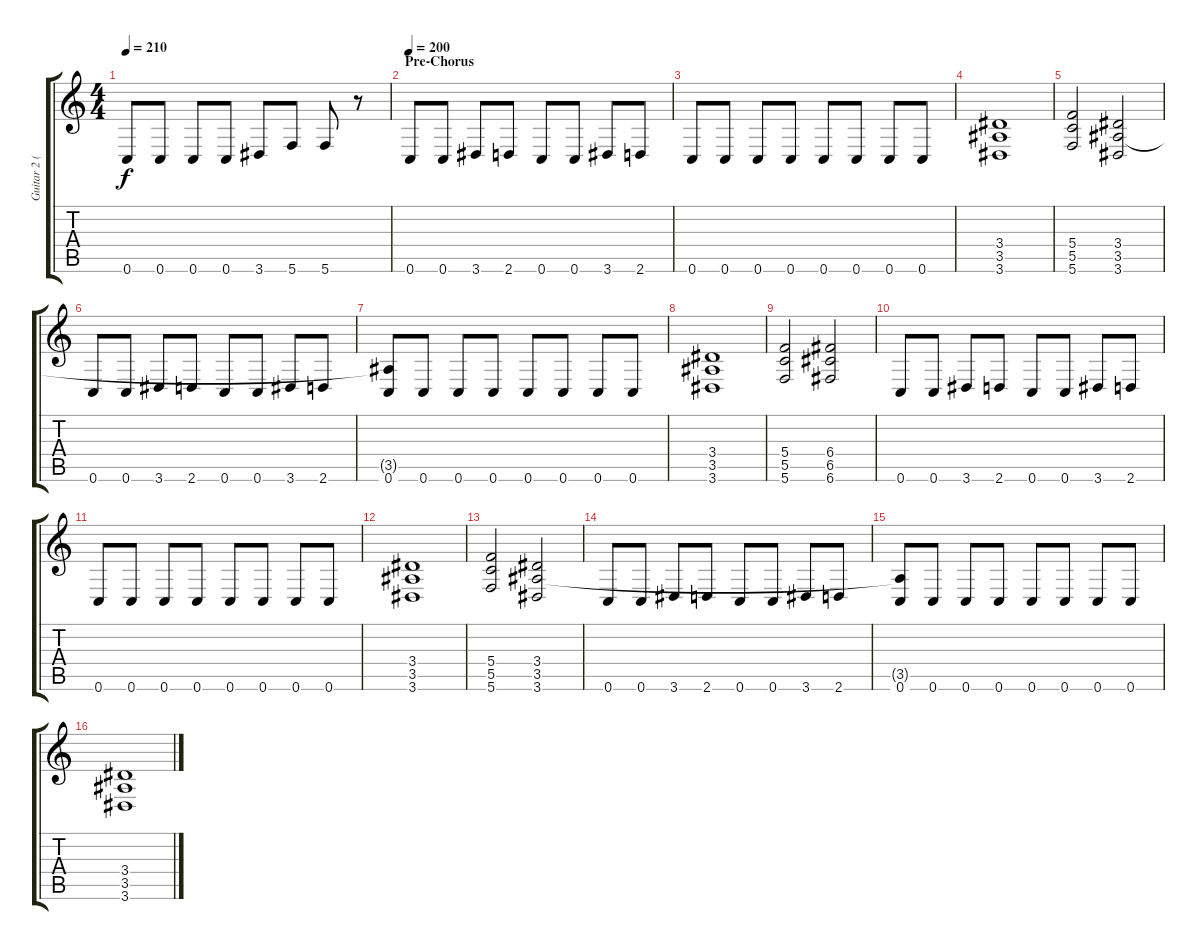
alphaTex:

\track ("Guitar 2 (Solo Guitar)" "Guitar 2 (") {instrument overdrivenguitar}
\staff {score tabs}
\tuning (D4 A3 F3 C3 G2 C2) {hide}
\ts (4 4)
\tempo 210
\clef g2
\ks c
0.6.8{dy f} 0.6.8 0.6.8 0.6.8 3.6.8 5.6.8 5.6.8 r.8 |
\section ("" "Pre-Chorus")
\tempo 200
0.6.8 0.6.8 3.6.8 2.6.8 0.6.8 0.6.8 3.6.8 2.6.8 |
0.6.8 0.6.8 0.6.8 0.6.8 0.6.8 0.6.8 0.6.8 0.6.8 |
(3.4 3.5 3.6).1 |
(5.4 5.5 5.6).2 (3.4 3.5 3.6).2 |
0.6.8 0.6.8 3.6.8 2.6.8 0.6.8 0.6.8 3.6.8 2.6.8 |
(3.5{t} 0.6).8 0.6.8 0.6.8 0.6.8 0.6.8 0.6.8 0.6.8 0.6.8 |
(3.4 3.5 3.6).1 |
(5.4 5.5 5.6).2 (6.4 6.5 6.6).2 |
0.6.8 0.6.8 3.6.8 2.6.8 0.6.8 0.6.8 3.6.8 2.6.8 |
0.6.8 0.6.8 0.6.8 0.6.8 0.6.8 0.6.8 0.6.8 0.6.8 |
(3.4 3.5 3.6).1 |
(5.4 5.5 5.6).2 (3.4 3.5 3.6).2 |
0.6.8 0.6.8 3.6.8 2.6.8 0.6.8 0.6.8 3.6.8 2.6.8 |
(3.5{t} 0.6).8 0.6.8 0.6.8 0.6.8 0.6.8 0.6.8 0.6.8 0.6.8 |
(3.4 3.5 3.6).1
